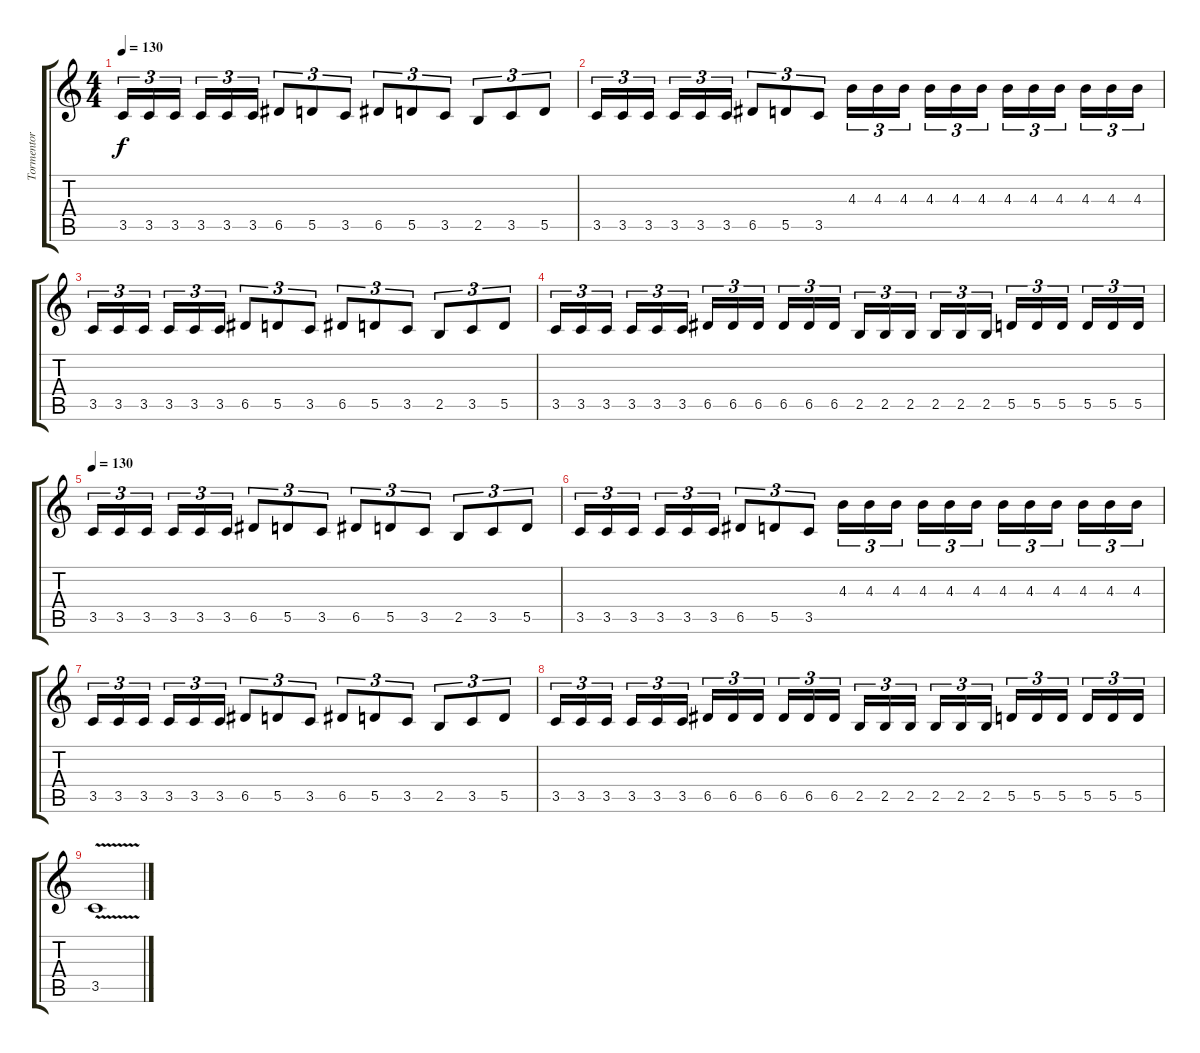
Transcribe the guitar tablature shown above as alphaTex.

\track ("Tormentor" "Tormentor") {instrument distortionguitar}
\staff {score tabs}
\tuning (E4 B3 G3 D3 A2 E2) {hide}
\ts (4 4)
\tempo 130
\clef g2
\ks c
3.5.16{tu (3 2) dy f} 3.5.16{tu (3 2)} 3.5.16{tu (3 2)} 3.5.16{tu (3 2)} 3.5.16{tu (3 2)} 3.5.16{tu (3 2)} 6.5.8{tu (3 2)} 5.5.8{tu (3 2)} 3.5.8{tu (3 2)} 6.5.8{tu (3 2)} 5.5.8{tu (3 2)} 3.5.8{tu (3 2)} 2.5.8{tu (3 2)} 3.5.8{tu (3 2)} 5.5.8{tu (3 2)} |
3.5.16{tu (3 2)} 3.5.16{tu (3 2)} 3.5.16{tu (3 2)} 3.5.16{tu (3 2)} 3.5.16{tu (3 2)} 3.5.16{tu (3 2)} 6.5.8{tu (3 2)} 5.5.8{tu (3 2)} 3.5.8{tu (3 2)} 4.3.16{tu (3 2)} 4.3.16{tu (3 2)} 4.3.16{tu (3 2)} 4.3.16{tu (3 2)} 4.3.16{tu (3 2)} 4.3.16{tu (3 2)} 4.3.16{tu (3 2)} 4.3.16{tu (3 2)} 4.3.16{tu (3 2)} 4.3.16{tu (3 2)} 4.3.16{tu (3 2)} 4.3.16{tu (3 2)} |
3.5.16{tu (3 2)} 3.5.16{tu (3 2)} 3.5.16{tu (3 2)} 3.5.16{tu (3 2)} 3.5.16{tu (3 2)} 3.5.16{tu (3 2)} 6.5.8{tu (3 2)} 5.5.8{tu (3 2)} 3.5.8{tu (3 2)} 6.5.8{tu (3 2)} 5.5.8{tu (3 2)} 3.5.8{tu (3 2)} 2.5.8{tu (3 2)} 3.5.8{tu (3 2)} 5.5.8{tu (3 2)} |
3.5.16{tu (3 2)} 3.5.16{tu (3 2)} 3.5.16{tu (3 2)} 3.5.16{tu (3 2)} 3.5.16{tu (3 2)} 3.5.16{tu (3 2)} 6.5.16{tu (3 2)} 6.5.16{tu (3 2)} 6.5.16{tu (3 2)} 6.5.16{tu (3 2)} 6.5.16{tu (3 2)} 6.5.16{tu (3 2)} 2.5.16{tu (3 2)} 2.5.16{tu (3 2)} 2.5.16{tu (3 2)} 2.5.16{tu (3 2)} 2.5.16{tu (3 2)} 2.5.16{tu (3 2)} 5.5.16{tu (3 2)} 5.5.16{tu (3 2)} 5.5.16{tu (3 2)} 5.5.16{tu (3 2)} 5.5.16{tu (3 2)} 5.5.16{tu (3 2)} |
\tempo 130
3.5.16{tu (3 2)} 3.5.16{tu (3 2)} 3.5.16{tu (3 2)} 3.5.16{tu (3 2)} 3.5.16{tu (3 2)} 3.5.16{tu (3 2)} 6.5.8{tu (3 2)} 5.5.8{tu (3 2)} 3.5.8{tu (3 2)} 6.5.8{tu (3 2)} 5.5.8{tu (3 2)} 3.5.8{tu (3 2)} 2.5.8{tu (3 2)} 3.5.8{tu (3 2)} 5.5.8{tu (3 2)} |
3.5.16{tu (3 2)} 3.5.16{tu (3 2)} 3.5.16{tu (3 2)} 3.5.16{tu (3 2)} 3.5.16{tu (3 2)} 3.5.16{tu (3 2)} 6.5.8{tu (3 2)} 5.5.8{tu (3 2)} 3.5.8{tu (3 2)} 4.3.16{tu (3 2)} 4.3.16{tu (3 2)} 4.3.16{tu (3 2)} 4.3.16{tu (3 2)} 4.3.16{tu (3 2)} 4.3.16{tu (3 2)} 4.3.16{tu (3 2)} 4.3.16{tu (3 2)} 4.3.16{tu (3 2)} 4.3.16{tu (3 2)} 4.3.16{tu (3 2)} 4.3.16{tu (3 2)} |
3.5.16{tu (3 2)} 3.5.16{tu (3 2)} 3.5.16{tu (3 2)} 3.5.16{tu (3 2)} 3.5.16{tu (3 2)} 3.5.16{tu (3 2)} 6.5.8{tu (3 2)} 5.5.8{tu (3 2)} 3.5.8{tu (3 2)} 6.5.8{tu (3 2)} 5.5.8{tu (3 2)} 3.5.8{tu (3 2)} 2.5.8{tu (3 2)} 3.5.8{tu (3 2)} 5.5.8{tu (3 2)} |
3.5.16{tu (3 2)} 3.5.16{tu (3 2)} 3.5.16{tu (3 2)} 3.5.16{tu (3 2)} 3.5.16{tu (3 2)} 3.5.16{tu (3 2)} 6.5.16{tu (3 2)} 6.5.16{tu (3 2)} 6.5.16{tu (3 2)} 6.5.16{tu (3 2)} 6.5.16{tu (3 2)} 6.5.16{tu (3 2)} 2.5.16{tu (3 2)} 2.5.16{tu (3 2)} 2.5.16{tu (3 2)} 2.5.16{tu (3 2)} 2.5.16{tu (3 2)} 2.5.16{tu (3 2)} 5.5.16{tu (3 2)} 5.5.16{tu (3 2)} 5.5.16{tu (3 2)} 5.5.16{tu (3 2)} 5.5.16{tu (3 2)} 5.5.16{tu (3 2)} |
3.5{v}.1
